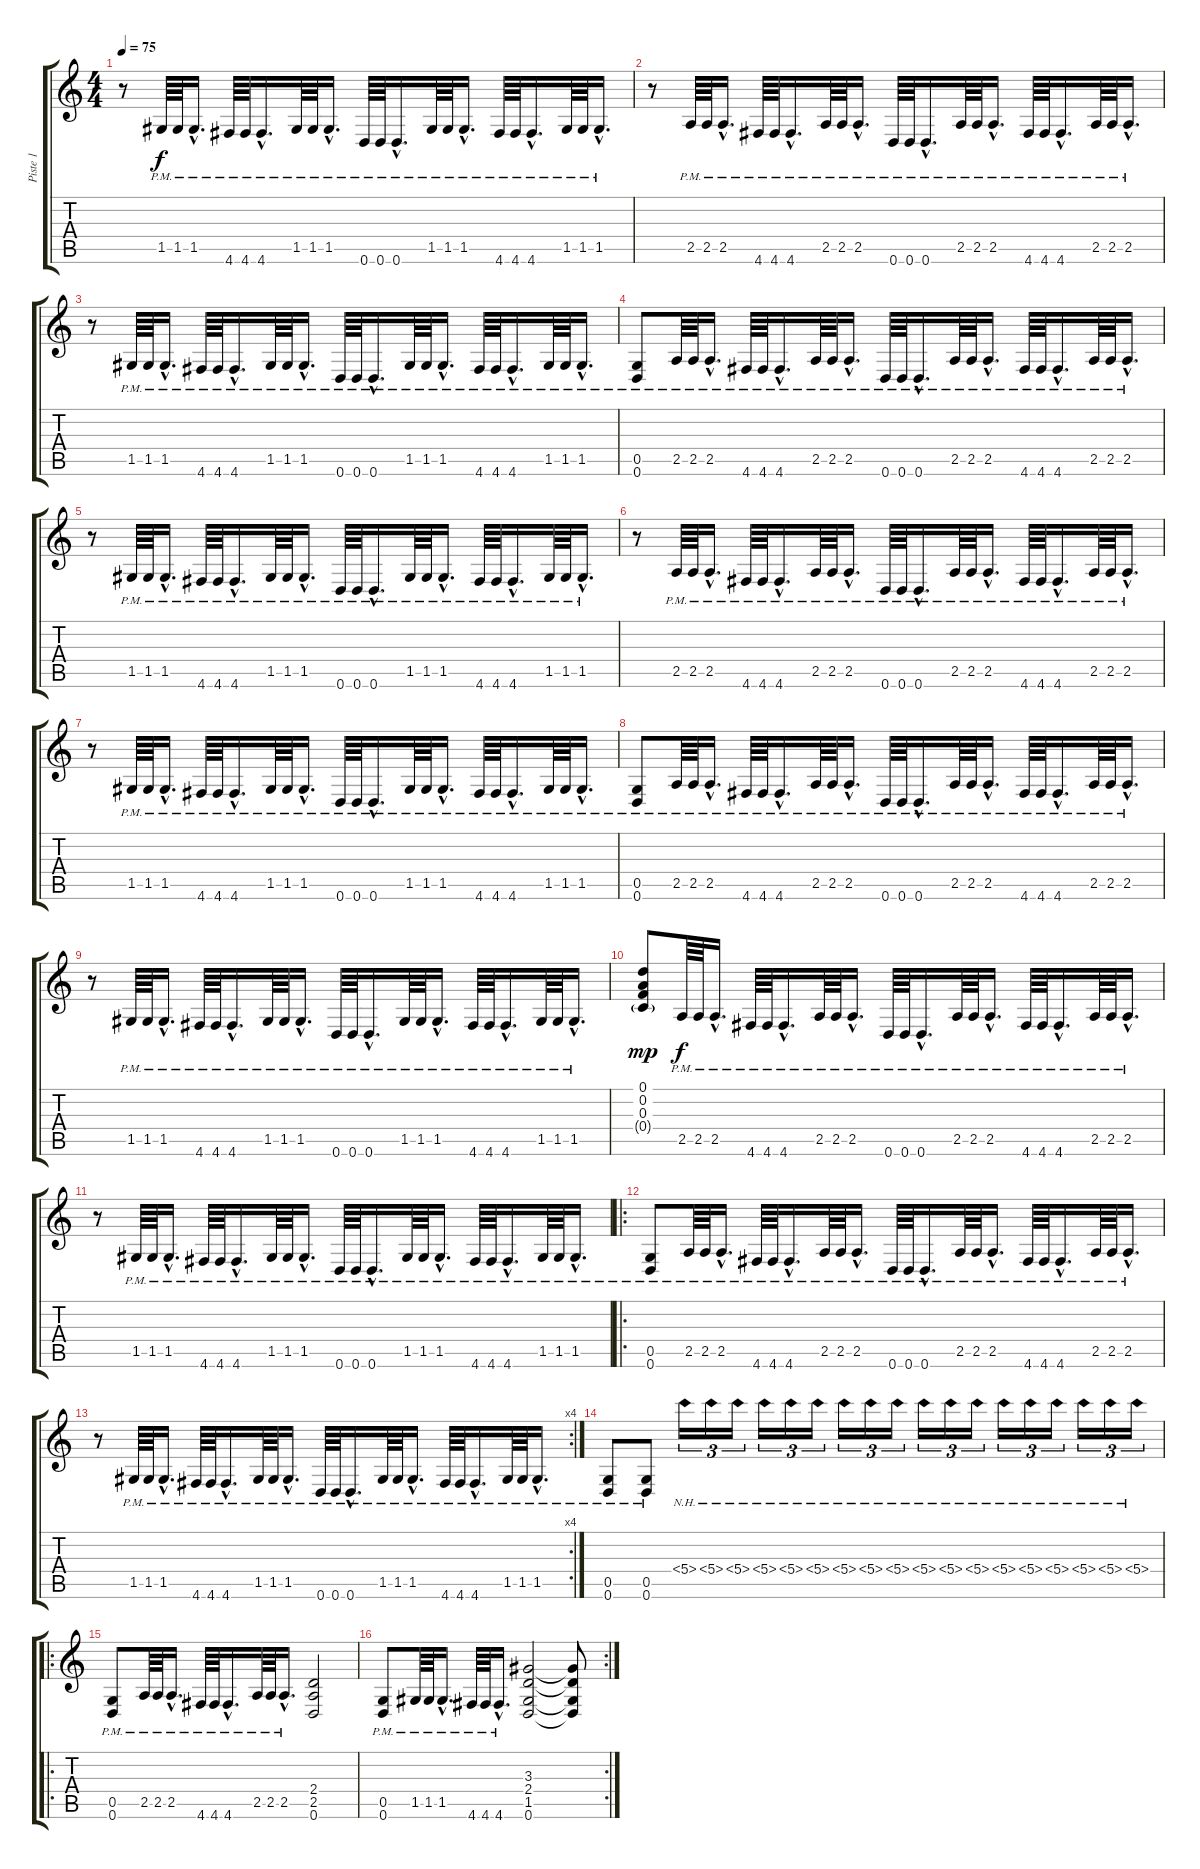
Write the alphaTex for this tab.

\track ("Piste 1" "Piste 1") {instrument distortionguitar}
\staff {score tabs}
\tuning (D4 A3 F3 C3 G2 D2) {hide}
\ts (4 4)
\tempo 75
\clef g2
\ks c
r.8{dy f} 1.5{pm}.64 1.5{pm}.64 1.5{hac pm}.16{d} 4.6{pm}.64 4.6{pm}.64 4.6{hac pm}.16{d} 1.5{pm}.64 1.5{pm}.64 1.5{hac pm}.16{d} 0.6{pm}.64 0.6{pm}.64 0.6{hac pm}.16{d} 1.5{pm}.64 1.5{pm}.64 1.5{hac pm}.16{d} 4.6{pm}.64 4.6{pm}.64 4.6{hac pm}.16{d} 1.5{pm}.64 1.5{pm}.64 1.5{hac pm}.16{d} |
r.8 2.5{pm}.64 2.5{pm}.64 2.5{hac pm}.16{d} 4.6{pm}.64 4.6{pm}.64 4.6{hac pm}.16{d} 2.5{pm}.64 2.5{pm}.64 2.5{hac pm}.16{d} 0.6{pm}.64 0.6{pm}.64 0.6{hac pm}.16{d} 2.5{pm}.64 2.5{pm}.64 2.5{hac pm}.16{d} 4.6{pm}.64 4.6{pm}.64 4.6{hac pm}.16{d} 2.5{pm}.64 2.5{pm}.64 2.5{hac pm}.16{d} |
r.8 1.5{pm}.64 1.5{pm}.64 1.5{hac pm}.16{d} 4.6{pm}.64 4.6{pm}.64 4.6{hac pm}.16{d} 1.5{pm}.64 1.5{pm}.64 1.5{hac pm}.16{d} 0.6{pm}.64 0.6{pm}.64 0.6{hac pm}.16{d} 1.5{pm}.64 1.5{pm}.64 1.5{hac pm}.16{d} 4.6{pm}.64 4.6{pm}.64 4.6{hac pm}.16{d} 1.5{pm}.64 1.5{pm}.64 1.5{hac pm}.16{d} |
(0.5{pm} 0.6{pm}).8 2.5{pm}.64 2.5{pm}.64 2.5{hac pm}.16{d} 4.6{pm}.64 4.6{pm}.64 4.6{hac pm}.16{d} 2.5{pm}.64 2.5{pm}.64 2.5{hac pm}.16{d} 0.6{pm}.64 0.6{pm}.64 0.6{hac pm}.16{d} 2.5{pm}.64 2.5{pm}.64 2.5{hac pm}.16{d} 4.6{pm}.64 4.6{pm}.64 4.6{hac pm}.16{d} 2.5{pm}.64 2.5{pm}.64 2.5{hac pm}.16{d} |
r.8 1.5{pm}.64 1.5{pm}.64 1.5{hac pm}.16{d} 4.6{pm}.64 4.6{pm}.64 4.6{hac pm}.16{d} 1.5{pm}.64 1.5{pm}.64 1.5{hac pm}.16{d} 0.6{pm}.64 0.6{pm}.64 0.6{hac pm}.16{d} 1.5{pm}.64 1.5{pm}.64 1.5{hac pm}.16{d} 4.6{pm}.64 4.6{pm}.64 4.6{hac pm}.16{d} 1.5{pm}.64 1.5{pm}.64 1.5{hac pm}.16{d} |
r.8 2.5{pm}.64 2.5{pm}.64 2.5{hac pm}.16{d} 4.6{pm}.64 4.6{pm}.64 4.6{hac pm}.16{d} 2.5{pm}.64 2.5{pm}.64 2.5{hac pm}.16{d} 0.6{pm}.64 0.6{pm}.64 0.6{hac pm}.16{d} 2.5{pm}.64 2.5{pm}.64 2.5{hac pm}.16{d} 4.6{pm}.64 4.6{pm}.64 4.6{hac pm}.16{d} 2.5{pm}.64 2.5{pm}.64 2.5{hac pm}.16{d} |
r.8 1.5{pm}.64 1.5{pm}.64 1.5{hac pm}.16{d} 4.6{pm}.64 4.6{pm}.64 4.6{hac pm}.16{d} 1.5{pm}.64 1.5{pm}.64 1.5{hac pm}.16{d} 0.6{pm}.64 0.6{pm}.64 0.6{hac pm}.16{d} 1.5{pm}.64 1.5{pm}.64 1.5{hac pm}.16{d} 4.6{pm}.64 4.6{pm}.64 4.6{hac pm}.16{d} 1.5{pm}.64 1.5{pm}.64 1.5{hac pm}.16{d} |
(0.5{pm} 0.6{pm}).8 2.5{pm}.64 2.5{pm}.64 2.5{hac pm}.16{d} 4.6{pm}.64 4.6{pm}.64 4.6{hac pm}.16{d} 2.5{pm}.64 2.5{pm}.64 2.5{hac pm}.16{d} 0.6{pm}.64 0.6{pm}.64 0.6{hac pm}.16{d} 2.5{pm}.64 2.5{pm}.64 2.5{hac pm}.16{d} 4.6{pm}.64 4.6{pm}.64 4.6{hac pm}.16{d} 2.5{pm}.64 2.5{pm}.64 2.5{hac pm}.16{d} |
r.8 1.5{pm}.64 1.5{pm}.64 1.5{hac pm}.16{d} 4.6{pm}.64 4.6{pm}.64 4.6{hac pm}.16{d} 1.5{pm}.64 1.5{pm}.64 1.5{hac pm}.16{d} 0.6{pm}.64 0.6{pm}.64 0.6{hac pm}.16{d} 1.5{pm}.64 1.5{pm}.64 1.5{hac pm}.16{d} 4.6{pm}.64 4.6{pm}.64 4.6{hac pm}.16{d} 1.5{pm}.64 1.5{pm}.64 1.5{hac pm}.16{d} |
(0.1 0.2 0.3 0.4{g}).8{dy mp} 2.5{pm}.64{dy f} 2.5{pm}.64 2.5{hac pm}.16{d} 4.6{pm}.64 4.6{pm}.64 4.6{hac pm}.16{d} 2.5{pm}.64 2.5{pm}.64 2.5{hac pm}.16{d} 0.6{pm}.64 0.6{pm}.64 0.6{hac pm}.16{d} 2.5{pm}.64 2.5{pm}.64 2.5{hac pm}.16{d} 4.6{pm}.64 4.6{pm}.64 4.6{hac pm}.16{d} 2.5{pm}.64 2.5{pm}.64 2.5{hac pm}.16{d} |
r.8 1.5{pm}.64 1.5{pm}.64 1.5{hac pm}.16{d} 4.6{pm}.64 4.6{pm}.64 4.6{hac pm}.16{d} 1.5{pm}.64 1.5{pm}.64 1.5{hac pm}.16{d} 0.6{pm}.64 0.6{pm}.64 0.6{hac pm}.16{d} 1.5{pm}.64 1.5{pm}.64 1.5{hac pm}.16{d} 4.6{pm}.64 4.6{pm}.64 4.6{hac pm}.16{d} 1.5{pm}.64 1.5{pm}.64 1.5{hac pm}.16{d} |
\ro
(0.5{pm} 0.6{pm}).8 2.5{pm}.64 2.5{pm}.64 2.5{hac pm}.16{d} 4.6{pm}.64 4.6{pm}.64 4.6{hac pm}.16{d} 2.5{pm}.64 2.5{pm}.64 2.5{hac pm}.16{d} 0.6{pm}.64 0.6{pm}.64 0.6{hac pm}.16{d} 2.5{pm}.64 2.5{pm}.64 2.5{hac pm}.16{d} 4.6{pm}.64 4.6{pm}.64 4.6{hac pm}.16{d} 2.5{pm}.64 2.5{pm}.64 2.5{hac pm}.16{d} |
\rc 4
r.8 1.5{pm}.64 1.5{pm}.64 1.5{hac pm}.16{d} 4.6{pm}.64 4.6{pm}.64 4.6{hac pm}.16{d} 1.5{pm}.64 1.5{pm}.64 1.5{hac pm}.16{d} 0.6{pm}.64 0.6{pm}.64 0.6{hac pm}.16{d} 1.5{pm}.64 1.5{pm}.64 1.5{hac pm}.16{d} 4.6{pm}.64 4.6{pm}.64 4.6{hac pm}.16{d} 1.5{pm}.64 1.5{pm}.64 1.5{hac pm}.16{d} |
(0.5{pm} 0.6{pm}).8 (0.5{pm} 0.6{pm}).8 5.4{nh}.16{tu (3 2)} 5.4{nh}.16{tu (3 2)} 5.4{nh}.16{tu (3 2)} 5.4{nh}.16{tu (3 2)} 5.4{nh}.16{tu (3 2)} 5.4{nh}.16{tu (3 2)} 5.4{nh}.16{tu (3 2)} 5.4{nh}.16{tu (3 2)} 5.4{nh}.16{tu (3 2)} 5.4{nh}.16{tu (3 2)} 5.4{nh}.16{tu (3 2)} 5.4{nh}.16{tu (3 2)} 5.4{nh}.16{tu (3 2)} 5.4{nh}.16{tu (3 2)} 5.4{nh}.16{tu (3 2)} 5.4{nh}.16{tu (3 2)} 5.4{nh}.16{tu (3 2)} 5.4{nh}.16{tu (3 2)} |
\ro
(0.5{pm} 0.6{pm}).8 2.5{pm}.64 2.5{pm}.64 2.5{hac pm}.16{d} 4.6{pm}.64 4.6{pm}.64 4.6{hac pm}.16{d} 2.5{pm}.64 2.5{pm}.64 2.5{hac pm}.16{d} (2.4 2.5 0.6).2 |
\rc 2
(0.5{pm} 0.6{pm}).8 1.5{pm}.64 1.5{pm}.64 1.5{hac pm}.16{d} 4.6{pm}.64 4.6{pm}.64 4.6{hac pm}.16{d} (3.3 2.4 1.5 0.6).2 (3.3{t} 2.4{t} 1.5{t} 0.6{t}).8
